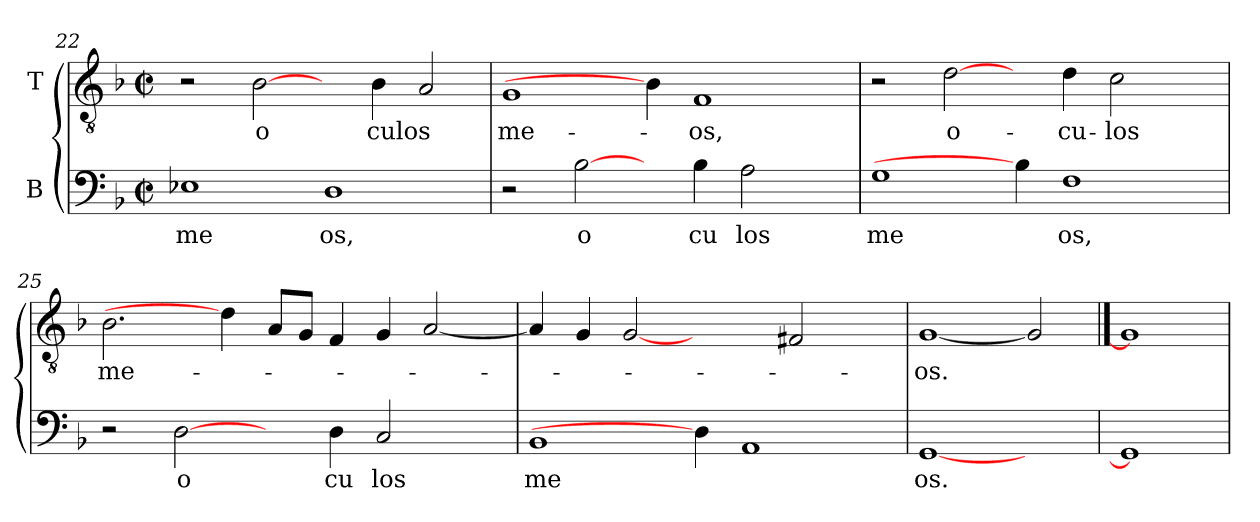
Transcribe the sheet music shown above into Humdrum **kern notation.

**kern	**text	**kern	**text
*part2	*part2	*part1	*part1
*staff2	*staff2	*staff1	*staff1
*I"B	*	*I"T	*
*clefF4	*	*clefGv2	*
*k[b-]	*	*k[b-]	*
*F:	*	*F:	*
*M2/2	*	*M2/2	*
*met(c|)	*	*met(c|)	*
=22	=22	=22	=22
!	!LO:LY:b:cj	!	!
1E-X	me	2r	.
!	!	!	!LO:LY:b:cj
.	.	[2B-\	o
!	!LO:LY:b:cj	!	!
1D	os,	4ryy	.
!	!	!	!LO:LY:b
.	.	4B-\	culos
.	.	2A/	.
!!LO:LB:g=z
=23	=23	=23	=23
!	!	!	!LO:LY:b:cj
2r	.	1G	me-
!	!LO:LY:b:cj	!	!
[2B-\	o	.	.
4ryy	.	4B-\]	.
!	!LO:LY:b:cj	!	!LO:LY:b:cj
4B-\	cu	1F	-os,
!	!LO:LY:b:cj	!	!
2A\	los	.	.
4ryy	.	.	.
=24	=24	=24	=24
!	!LO:LY:b:cj	!	!
1G	me	2r	.
!	!	!	!LO:LY:b:cj
.	.	[2d\	o-
4B-\]	.	4ryy	.
!	!LO:LY:b:cj	!	!LO:LY:b:cj
1F	os,	4d\	-cu-
!	!	!	!LO:LY:b:cj
.	.	2c\	-los
.	.	4ryy	.
=25	=25	=25	=25
!	!	!	!LO:LY:b
2r	.	2.B-\	me-
!	!LO:LY:b:cj	!	!
[2D\	o	.	.
.	.	4d\]	.
4ryy	.	8A/L	.
.	.	8G/J	.
!	!LO:LY:b:cj	!	!
4D\	cu	4F/	.
!	!LO:LY:b:cj	!	!
2C/	los	4G/	.
.	.	[<2A/	.
4ryy	.	.	.
=26	=26	=26	=26
!	!LO:LY:b:cj	!	!
1BB-	me	4A/]	.
.	.	4G/	.
.	.	[2G	.
4D\]	.	2ryy	.
1AA	.	.	.
.	.	2F#/	.
.	.	4ryy	.
=27	=27	=27	=27
!	!LO:LY:b:cj	!	!LO:LY:b:cj
[1GG	os.	[1G	-os.
2ryy	.	2G]	.
=28	==28	==28	==28
1GG]	.	1G]	.
=	=	=	=
*-	*-	*-	*-
